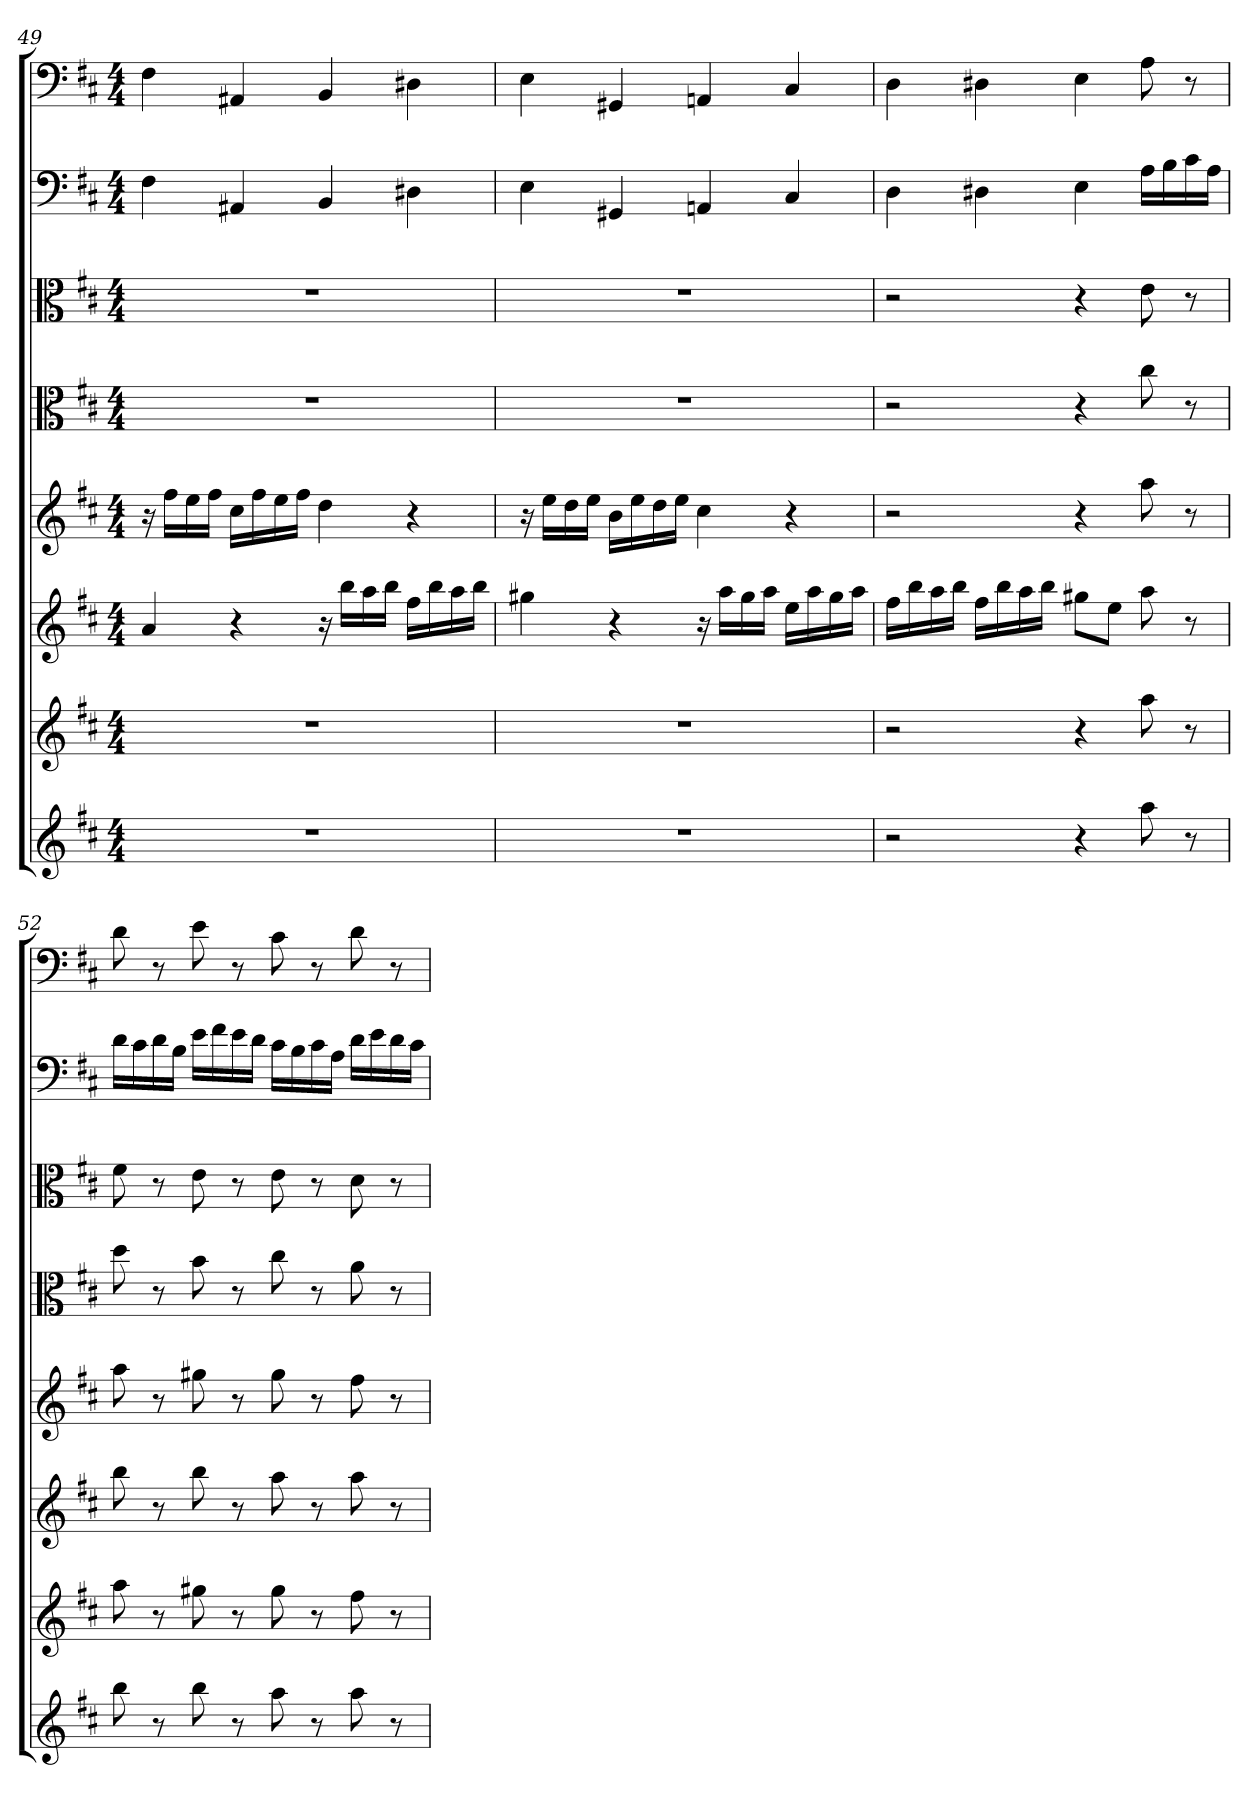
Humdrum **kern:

**kern	**kern	**kern	**kern	**kern	**kern	**kern	**kern
*part8	*part7	*part6	*part5	*part4	*part3	*part2	*part1
*staff8	*staff7	*staff6	*staff5	*staff4	*staff3	*staff2	*staff1
*clefG2	*clefG2	*clefG2	*clefG2	*clefC3	*clefC3	*clefF4	*clefF4
*k[f#c#]	*k[f#c#]	*k[f#c#]	*k[f#c#]	*k[f#c#]	*k[f#c#]	*k[f#c#]	*k[f#c#]
*D:	*D:	*D:	*D:	*D:	*D:	*D:	*D:
*M4/4	*M4/4	*M4/4	*M4/4	*M4/4	*M4/4	*M4/4	*M4/4
=49	=49	=49	=49	=49	=49	=49	=49
1r	1r	4a/	16r	1r	1r	4F#\	4F#\
.	.	.	16ff#\LL	.	.	.	.
.	.	.	16ee\	.	.	.	.
.	.	.	16ff#\JJ	.	.	.	.
.	.	4r	16cc#\LL	.	.	4AA#X/	4AA#X/
.	.	.	16ff#\	.	.	.	.
.	.	.	16ee\	.	.	.	.
.	.	.	16ff#\JJ	.	.	.	.
.	.	16r	4dd\	.	.	4BB/	4BB/
.	.	16bb\LL	.	.	.	.	.
.	.	16aa\	.	.	.	.	.
.	.	16bb\JJ	.	.	.	.	.
.	.	16ff#\LL	4r	.	.	4D#X\	4D#X\
.	.	16bb\	.	.	.	.	.
.	.	16aa\	.	.	.	.	.
.	.	16bb\JJ	.	.	.	.	.
=50	=50	=50	=50	=50	=50	=50	=50
1r	1r	4gg#X\	16r	1r	1r	4E\	4E\
.	.	.	16ee\LL	.	.	.	.
.	.	.	16dd\	.	.	.	.
.	.	.	16ee\JJ	.	.	.	.
.	.	4r	16b\LL	.	.	4GG#X/	4GG#X/
.	.	.	16ee\	.	.	.	.
.	.	.	16dd\	.	.	.	.
.	.	.	16ee\JJ	.	.	.	.
.	.	16r	4cc#\	.	.	4AAn/	4AAn/
.	.	16aa\LL	.	.	.	.	.
.	.	16gg#\	.	.	.	.	.
.	.	16aa\JJ	.	.	.	.	.
.	.	16ee\LL	4r	.	.	4C#/	4C#/
.	.	16aa\	.	.	.	.	.
.	.	16gg#\	.	.	.	.	.
.	.	16aa\JJ	.	.	.	.	.
=51	=51	=51	=51	=51	=51	=51	=51
2r	2r	16ff#\LL	2r	2r	2r	4D\	4D\
.	.	16bb\	.	.	.	.	.
.	.	16aa\	.	.	.	.	.
.	.	16bb\JJ	.	.	.	.	.
.	.	16ff#\LL	.	.	.	4D#X\	4D#X\
.	.	16bb\	.	.	.	.	.
.	.	16aa\	.	.	.	.	.
.	.	16bb\JJ	.	.	.	.	.
4r	4r	8gg#X\L	4r	4r	4r	4E\	4E\
.	.	8ee\J	.	.	.	.	.
8aa\	8aa\	8aa\	8aa\	8cc#\	8e\	16A\LL	8A\
.	.	.	.	.	.	16B\	.
8r	8r	8r	8r	8r	8r	16c#\	8r
.	.	.	.	.	.	16A\JJ	.
=52	=52	=52	=52	=52	=52	=52	=52
8bb\	8aa\	8bb\	8aa\	8dd\	8f#\	16d\LL	8d\
.	.	.	.	.	.	16c#\	.
8r	8r	8r	8r	8r	8r	16d\	8r
.	.	.	.	.	.	16B\JJ	.
8bb\	8gg#X\	8bb\	8gg#X\	8b\	8e\	16e\LL	8e\
.	.	.	.	.	.	16f#\	.
8r	8r	8r	8r	8r	8r	16e\	8r
.	.	.	.	.	.	16d\JJ	.
8aa\	8gg#\	8aa\	8gg#\	8cc#\	8e\	16c#\LL	8c#\
.	.	.	.	.	.	16B\	.
8r	8r	8r	8r	8r	8r	16c#\	8r
.	.	.	.	.	.	16A\JJ	.
8aa\	8ff#\	8aa\	8ff#\	8a\	8d\	16d\LL	8d\
.	.	.	.	.	.	16e\	.
8r	8r	8r	8r	8r	8r	16d\	8r
.	.	.	.	.	.	16c#\JJ	.
=	=	=	=	=	=	=	=
*-	*-	*-	*-	*-	*-	*-	*-
